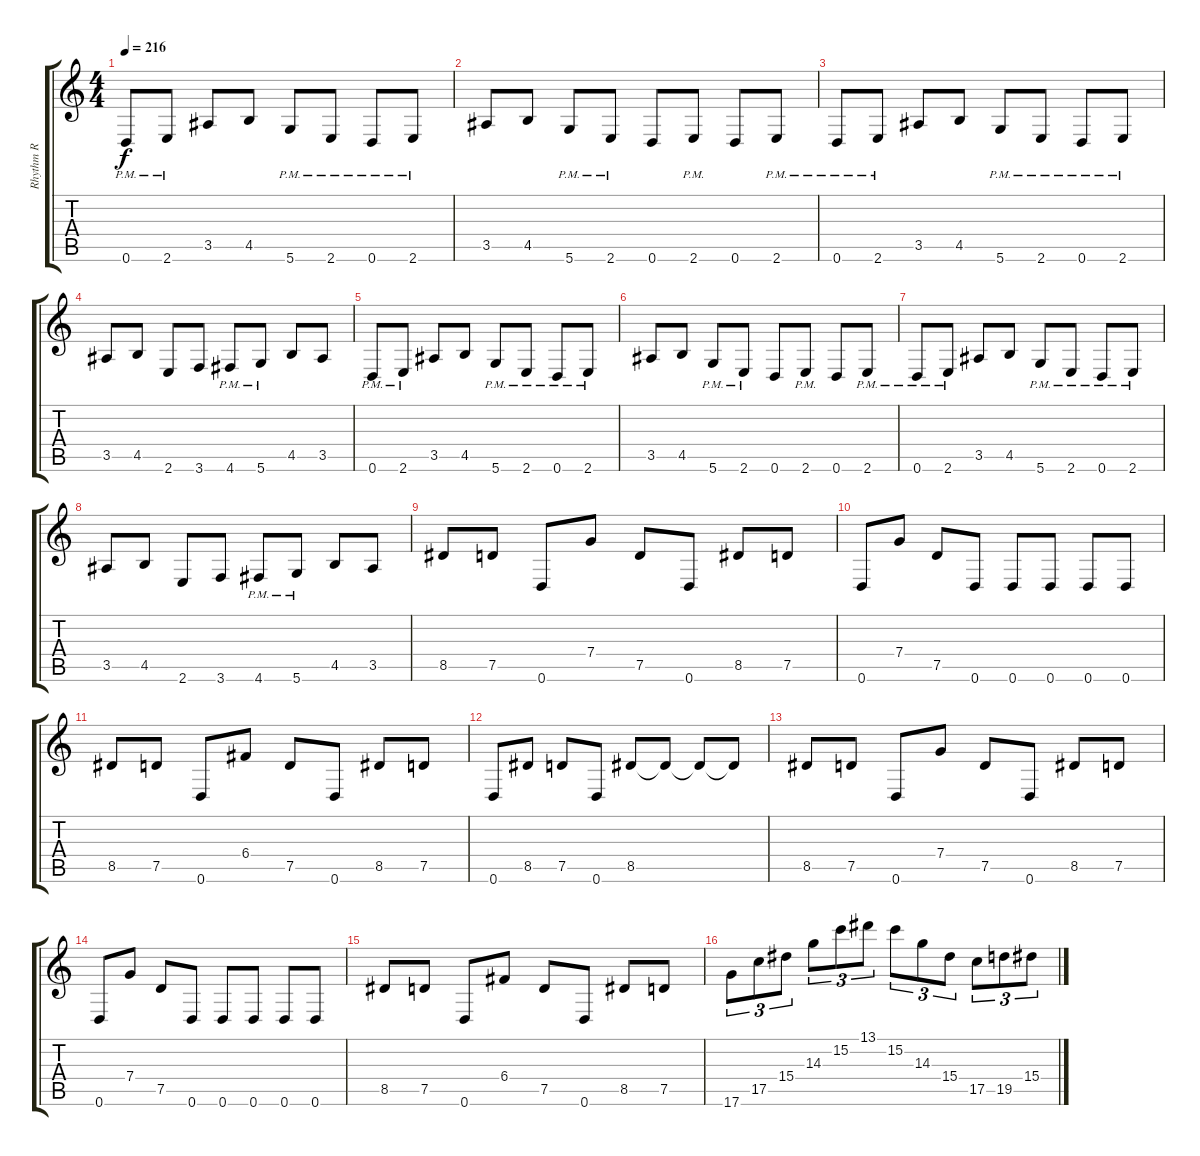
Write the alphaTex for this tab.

\track ("Rhythm R" "Rhythm R") {instrument distortionguitar}
\staff {score tabs}
\tuning (D4 A3 F3 C3 G2 D2) {hide}
\ts (4 4)
\tempo 216
\clef g2
\ks c
0.6{pm}.8{dy f} 2.6{pm}.8 3.5.8 4.5.8 5.6{pm}.8 2.6{pm}.8 0.6{pm}.8 2.6{pm}.8 |
3.5.8 4.5.8 5.6{pm}.8 2.6{pm}.8 0.6.8 2.6{pm}.8 0.6.8 2.6{pm}.8 |
0.6{pm}.8 2.6{pm}.8 3.5.8 4.5.8 5.6{pm}.8 2.6{pm}.8 0.6{pm}.8 2.6{pm}.8 |
3.5.8 4.5.8 2.6.8 3.6.8 4.6{pm}.8 5.6{pm}.8 4.5.8 3.5.8 |
0.6{pm}.8 2.6{pm}.8 3.5.8 4.5.8 5.6{pm}.8 2.6{pm}.8 0.6{pm}.8 2.6{pm}.8 |
3.5.8 4.5.8 5.6{pm}.8 2.6{pm}.8 0.6.8 2.6{pm}.8 0.6.8 2.6{pm}.8 |
0.6{pm}.8 2.6{pm}.8 3.5.8 4.5.8 5.6{pm}.8 2.6{pm}.8 0.6{pm}.8 2.6{pm}.8 |
3.5.8 4.5.8 2.6.8 3.6.8 4.6{pm}.8 5.6{pm}.8 4.5.8 3.5.8 |
8.5.8 7.5.8 0.6.8 7.4.8 7.5.8 0.6.8 8.5.8 7.5.8 |
0.6.8 7.4.8 7.5.8 0.6.8 0.6.8 0.6.8 0.6.8 0.6.8 |
8.5.8 7.5.8 0.6.8 6.4.8 7.5.8 0.6.8 8.5.8 7.5.8 |
0.6.8 8.5.8 7.5.8 0.6.8 8.5.8 8.5{t}.8 8.5{t}.8 8.5{t}.8 |
8.5.8 7.5.8 0.6.8 7.4.8 7.5.8 0.6.8 8.5.8 7.5.8 |
0.6.8 7.4.8 7.5.8 0.6.8 0.6.8 0.6.8 0.6.8 0.6.8 |
8.5.8 7.5.8 0.6.8 6.4.8 7.5.8 0.6.8 8.5.8 7.5.8 |
17.6.8{tu (3 2)} 17.5.8{tu (3 2)} 15.4.8{tu (3 2)} 14.3.8{tu (3 2)} 15.2.8{tu (3 2)} 13.1.8{tu (3 2)} 15.2.8{tu (3 2)} 14.3.8{tu (3 2)} 15.4.8{tu (3 2)} 17.5.8{tu (3 2)} 19.5.8{tu (3 2)} 15.4.8{tu (3 2)}
